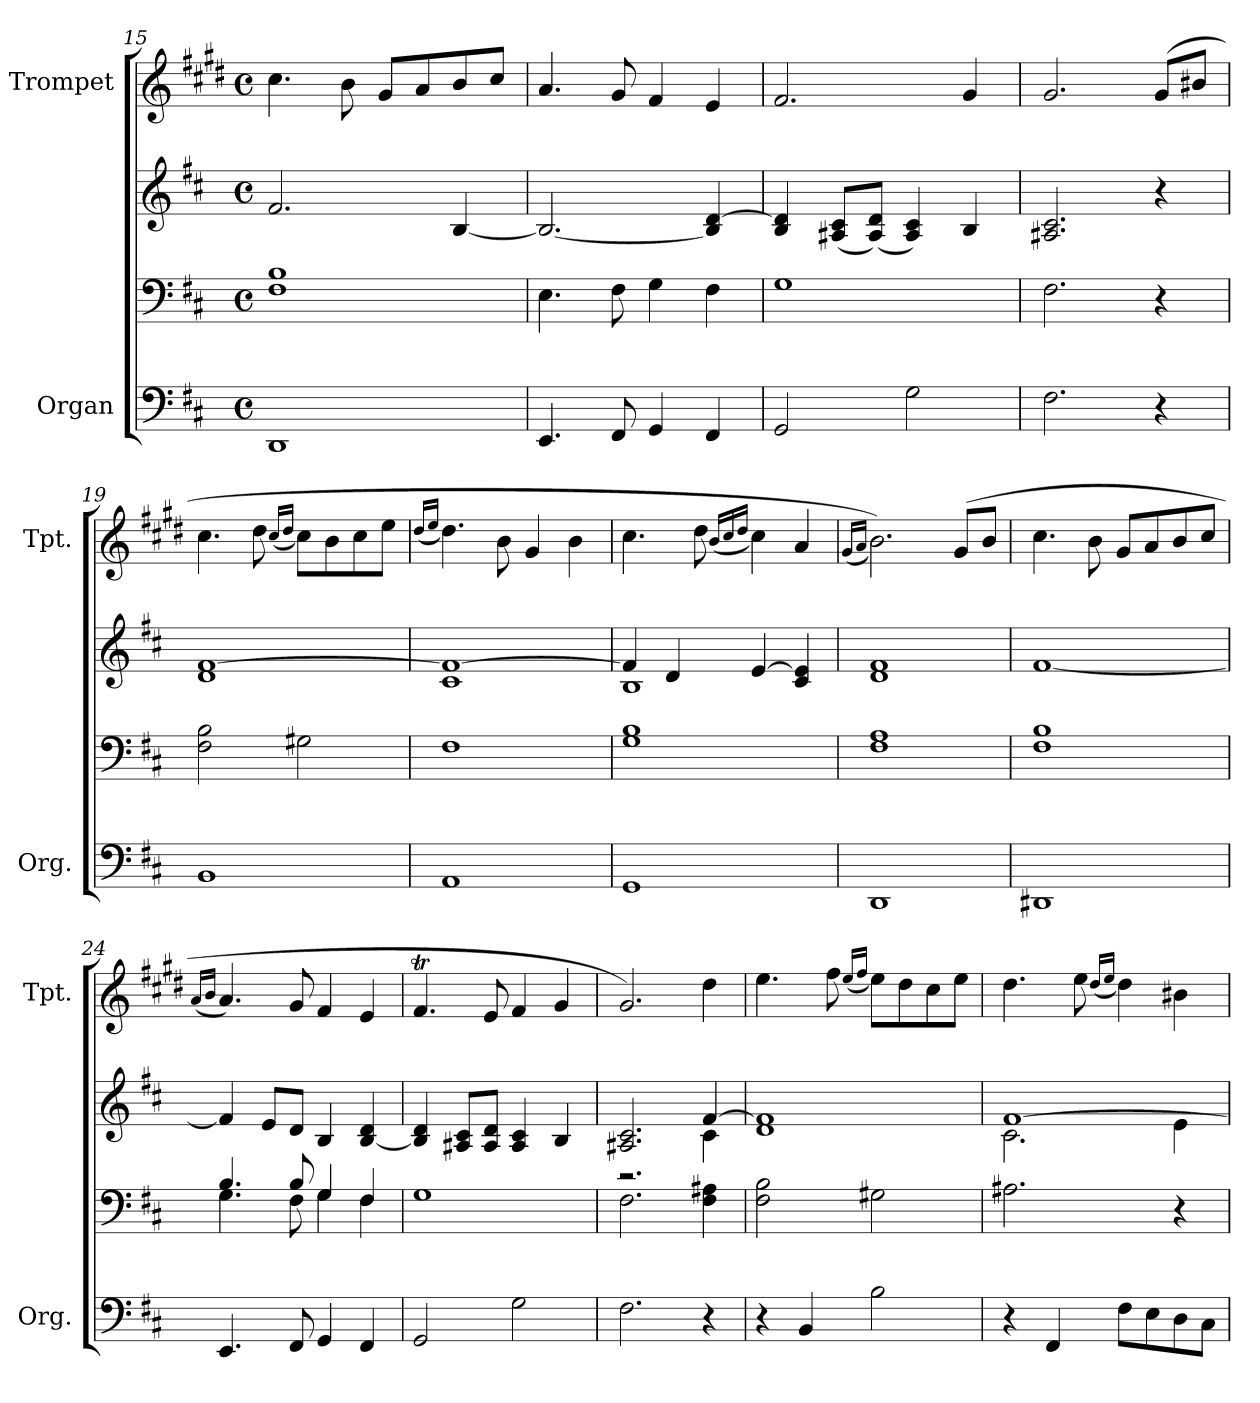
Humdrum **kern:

**kern	**kern	**kern	**kern
*part2	*part2	*part2	*part1
*staff4	*staff3	*staff2	*staff1
*I"Organ	*	*	*I"Trompet
*I'Org.	*	*	*I'Tpt.
*clefF4	*clefF4	*clefG2	*clefG2
*	*	*	*ITrd1c2
*k[f#c#]	*k[f#c#]	*k[f#c#]	*k[f#c#]
*M4/4	*M4/4	*M4/4	*M4/4
*met(c)	*met(c)	*met(c)	*met(c)
=15	=15	=15	=15
1DD	1F# 1B	2.f#/	4.b\
.	.	.	8a\
.	.	.	8f#/L
.	.	.	8g/
.	.	[4B/	8a/
.	.	.	8b/J
=16	=16	=16	=16
4.EE/	4.E\	2.B/_	4.g/
8FF#/	8F#\	.	8f#/
4GG/	4G\	.	4e/
4FF#/	4F#\	4B/] [4d/	4d/
!!LO:LB:g=z
=17	=17	=17	=17
2GG/	1G	4B/ 4d/]	2.e/
.	.	(8A#X/ 8c#/L	.
.	.	(8A#/ 8d/J)	.
2G\	.	4A#/ 4c#/)	.
.	.	4B/	4f#/
=18	=18	=18	=18
2.F#\	2.F#\	2.A#X/ 2.c#/	2.f#/
4r	4r	4r	(8f#/L
.	.	.	8a#X/J
=19	=19	=19	=19
*	*	*^	*
1BB	2F#\ 2B\	[1f#	1d	4.b\
.	.	.	.	8cc#\
.	.	.	.	(16qb/LL
.	.	.	.	16qcc#/JJ
.	2G#X\	.	.	8b\L)
.	.	.	.	8a\
.	.	.	.	8b\
.	.	.	.	8dd\J
=20	=20	=20	=20	=20
.	.	.	.	(16qcc#/LL
.	.	.	.	16qdd/JJ
1AA	1F#	1f#_	1c#	4.cc#\)
.	.	.	.	8a\
.	.	.	.	4f#/
.	.	.	.	4a\
=21	=21	=21	=21	=21
1GG	1G 1B	4f#/]	1B	4.b\
.	.	4d/	.	.
.	.	.	.	8cc#\
.	.	.	.	(16qa/LL
.	.	.	.	16qb/
.	.	.	.	16qcc#/JJ
.	.	[4e/	.	4b\)
.	.	4c#/ 4e/]	.	4g/
*	*	*v	*v	*
=22	=22	=22	=22
.	.	.	(16qf#/LL
.	.	.	16qg/JJ
1DD	1F# 1A	1d 1f#	2.a\))
.	.	.	(8f#/L
.	.	.	8a/J
=23	=23	=23	=23
1DD#X	1F# 1B	[1f#	4.b\
.	.	.	8a\
.	.	.	8f#/L
.	.	.	8g/
.	.	.	8a/
.	.	.	8b/J
=24	=24	=24	=24
.	.	.	(16qg/LL
.	.	.	16qa/JJ
*	*^	*	*
4.EE/	4.B/	4.G\	4f#/]	4.g/)
.	.	.	8e/L	.
8FF#/	8B/	8F#\	8d/J	8f#/
4GG/	4G/	4G\	4B/	4e/
4FF#/	4F#/	4F#\	[4B/ 4d/	4d/
*	*v	*v	*	*
!!LO:PB:g=z
=25	=25	=25	=25
2GG/	1G	4B/] 4d/	4.eT/
.	.	8A#X/ 8c#/L	.
.	.	8A#/ 8d/J	8d/
2G\	.	4A#/ 4c#/	4e/
.	.	4B/	4f#/
=26	=26	=26	=26
*	*	*^	*
2.F#\	2.F#\	2.A#X/ 2.c#/	2.r	2.f#/)
4r	4F#\ 4A#X\	[4f#/	4c#\	4cc#\
=27	=27	=27	=27	=27
4r	2F#\ 2B\	1f#]	1d	4.dd\
4BB/	.	.	.	.
.	.	.	.	8ee\
.	.	.	.	(16qdd/LL
.	.	.	.	16qee/JJ
2B\	2G#X\	.	.	8dd\L)
.	.	.	.	8cc#\
.	.	.	.	8b\
.	.	.	.	8dd\J
=28	=28	=28	=28	=28
4r	2.A#X\	[1f#	2.c#\	4.cc#\
4FF#/	.	.	.	.
.	.	.	.	8dd\
.	.	.	.	(16qcc#/LL
.	.	.	.	16qdd/JJ
8F#\L	.	.	.	4cc#\)
8E\	.	.	.	.
8D\	4r	.	4e\	4a#X\
8C#\J	.	.	.	.
*	*	*v	*v	*
=	=	=	=
*-	*-	*-	*-
